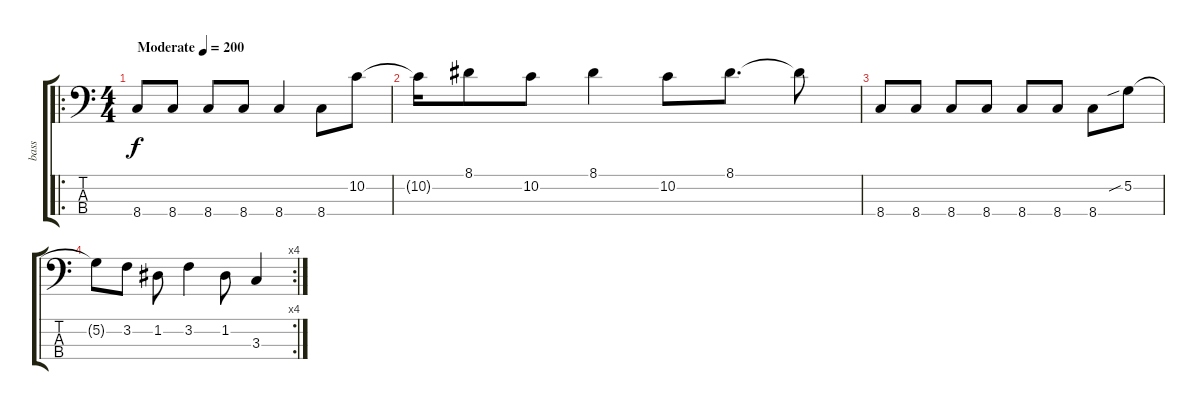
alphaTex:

\track ("bass" "bass") {instrument electricbassfinger}
\staff {score tabs}
\tuning (G2 D2 A1 E1) {hide}
\ro
\ts (4 4)
\tempo (200 "Moderate")
\clef f4
\ks c
8.4.8{dy f instrument electricbassfinger} 8.4.8 8.4.8 8.4.8 8.4.4 8.4.8 10.2.8 |
10.2{t}.16 8.1.8 10.2.8 8.1.4 10.2.8 8.1.8{d} 8.1{t}.8 |
8.4.8 8.4.8 8.4.8 8.4.8 8.4.8 8.4.8 8.4.8 5.2{sib}.8 |
\rc 4
5.2{t}.8 3.2.8 1.2.8 3.2.4 1.2.8 3.3.4
